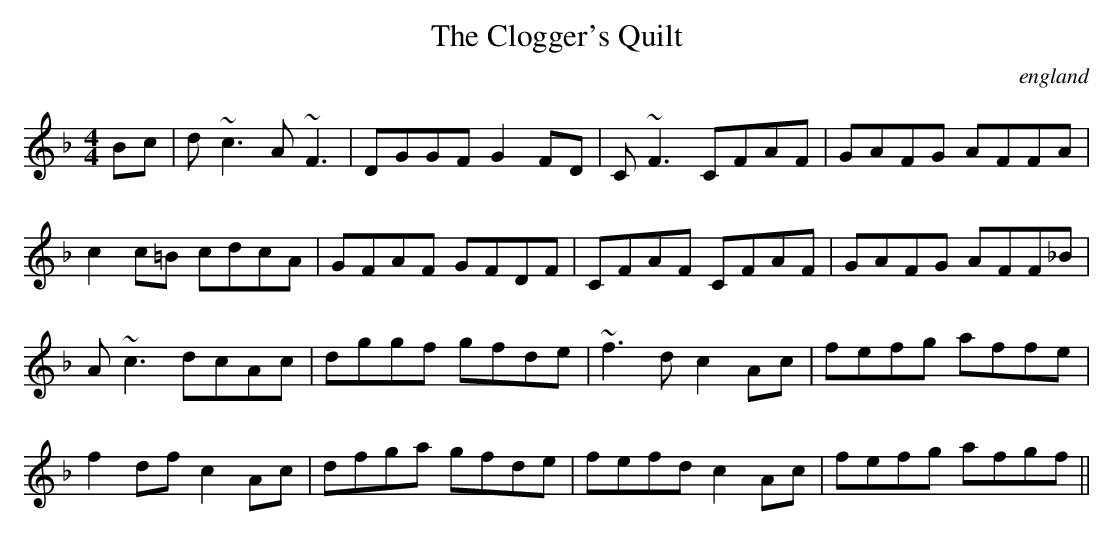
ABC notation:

X:1
T:Clogger's Quilt, The
O:england
M:4/4
L:1/8
K:F
Bc | d~c3 A~F3 | DGGF G2FD | C~F3 CFAF | GAFG AFFA |
c2c=B cdcA | GFAF GFDF | CFAF CFAF | GAFG AFF_B |
A~c3 dcAc | dggf gfde | ~f3d c2Ac | fefg affe |
f2df c2Ac | dfga gfde | fefd c2Ac | fefg afgf ||
